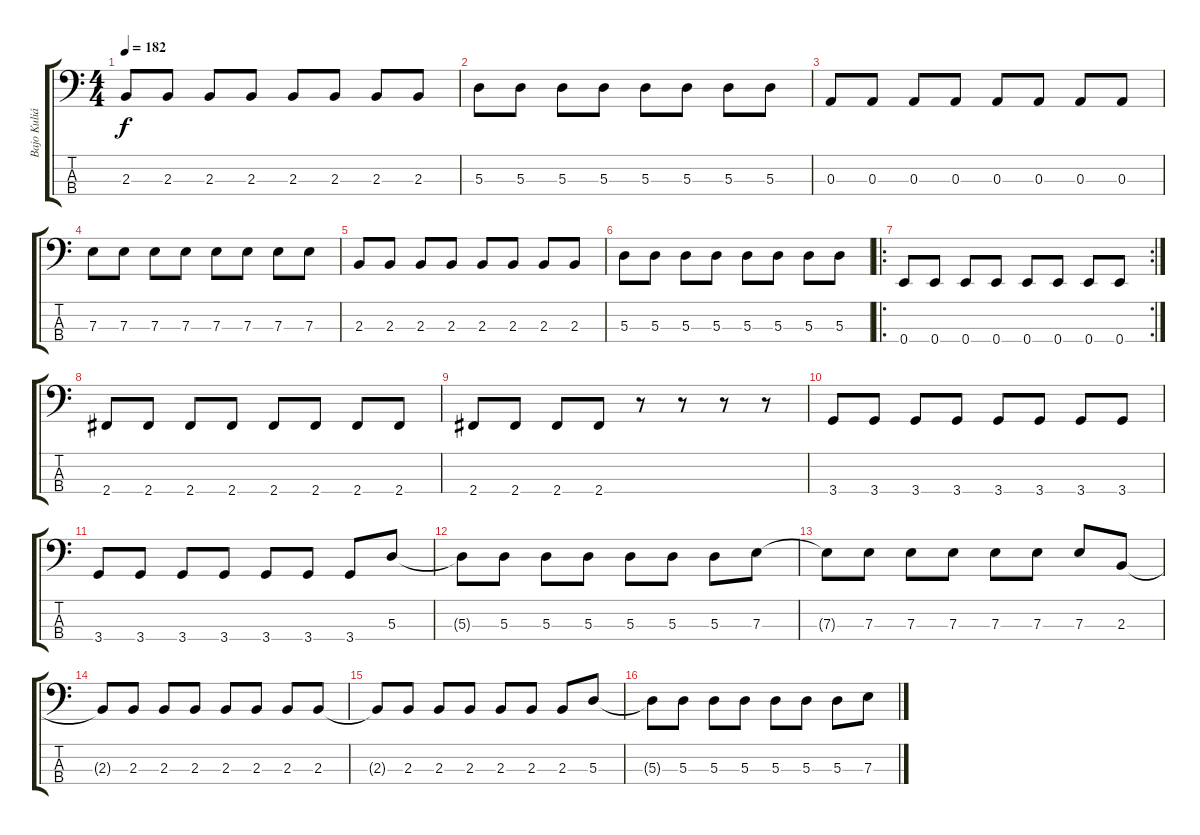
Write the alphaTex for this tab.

\track ("Bajo Kuliáo" "Bajo Kuliá") {instrument electricbasspick}
\staff {score tabs}
\tuning (G2 D2 A1 E1) {hide}
\ts (4 4)
\tempo 182
\clef f4
\ks c
2.3.8{dy f} 2.3.8 2.3.8 2.3.8 2.3.8 2.3.8 2.3.8 2.3.8 |
5.3.8 5.3.8 5.3.8 5.3.8 5.3.8 5.3.8 5.3.8 5.3.8 |
0.3.8 0.3.8 0.3.8 0.3.8 0.3.8 0.3.8 0.3.8 0.3.8 |
7.3.8 7.3.8 7.3.8 7.3.8 7.3.8 7.3.8 7.3.8 7.3.8 |
2.3.8 2.3.8 2.3.8 2.3.8 2.3.8 2.3.8 2.3.8 2.3.8 |
5.3.8 5.3.8 5.3.8 5.3.8 5.3.8 5.3.8 5.3.8 5.3.8 |
\ro
\rc 2
0.4.8 0.4.8 0.4.8 0.4.8 0.4.8 0.4.8 0.4.8 0.4.8 |
2.4.8 2.4.8 2.4.8 2.4.8 2.4.8 2.4.8 2.4.8 2.4.8 |
2.4.8 2.4.8 2.4.8 2.4.8 r.8 r.8 r.8 r.8 |
3.4.8 3.4.8 3.4.8 3.4.8 3.4.8 3.4.8 3.4.8 3.4.8 |
3.4.8 3.4.8 3.4.8 3.4.8 3.4.8 3.4.8 3.4.8 5.3.8 |
5.3{t}.8 5.3.8 5.3.8 5.3.8 5.3.8 5.3.8 5.3.8 7.3.8 |
7.3{t}.8 7.3.8 7.3.8 7.3.8 7.3.8 7.3.8 7.3.8 2.3.8 |
2.3{t}.8 2.3.8 2.3.8 2.3.8 2.3.8 2.3.8 2.3.8 2.3.8 |
2.3{t}.8 2.3.8 2.3.8 2.3.8 2.3.8 2.3.8 2.3.8 5.3.8 |
5.3{t}.8 5.3.8 5.3.8 5.3.8 5.3.8 5.3.8 5.3.8 7.3.8
